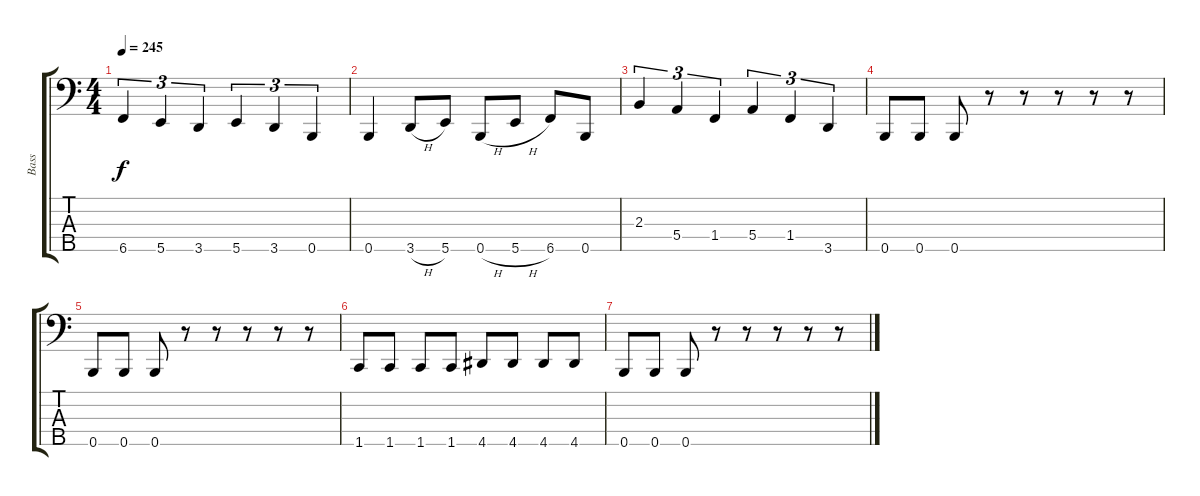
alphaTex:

\track ("Bass" "Bass") {instrument electricbasspick}
\staff {score tabs}
\tuning (G2 D2 A1 E1 B0) {hide}
\ts (4 4)
\tempo 245
\clef f4
\ks c
6.5.4{tu (3 2) dy f} 5.5.4{tu (3 2)} 3.5.4{tu (3 2)} 5.5.4{tu (3 2)} 3.5.4{tu (3 2)} 0.5.4{tu (3 2)} |
0.5.4 3.5{h}.8 5.5.8 0.5{h}.8 5.5{h}.8 6.5.8 0.5.8 |
2.3.4{tu (3 2)} 5.4.4{tu (3 2)} 1.4.4{tu (3 2)} 5.4.4{tu (3 2)} 1.4.4{tu (3 2)} 3.5.4{tu (3 2)} |
0.5.8 0.5.8 0.5.8 r.8 r.8 r.8 r.8 r.8 |
0.5.8 0.5.8 0.5.8 r.8 r.8 r.8 r.8 r.8 |
1.5.8 1.5.8 1.5.8 1.5.8 4.5.8 4.5.8 4.5.8 4.5.8 |
0.5.8 0.5.8 0.5.8 r.8 r.8 r.8 r.8 r.8
